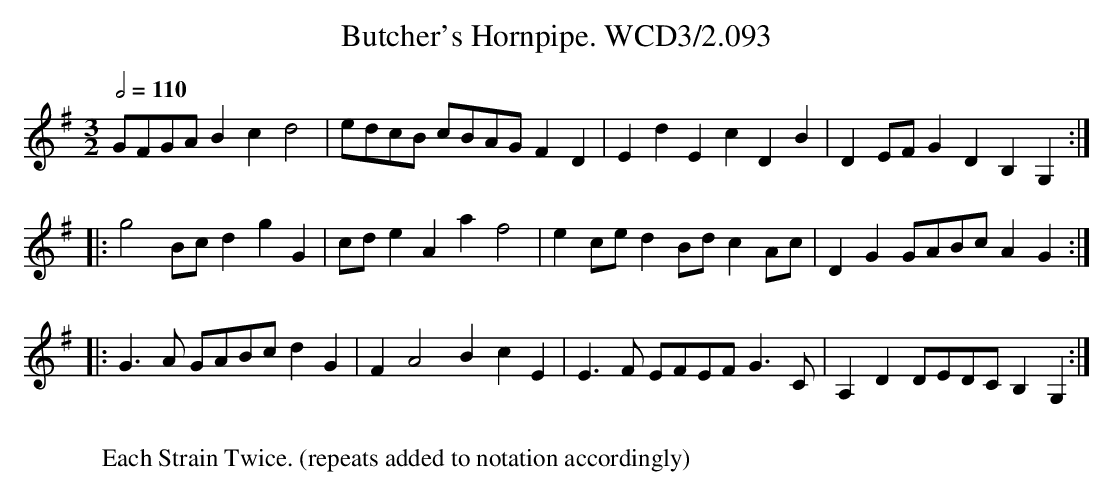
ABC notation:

X:1
T:Butcher's Hornpipe. WCD3/2.093
M:3/2
L:1/8
Q:1/2=110
K:G
GFGA B2c2 d4|edcB cBAG F2D2|E2d2 E2c2 D2B2|D2EF G2D2 B,2G,2:|
|:g4 Bcd2 g2G2|cde2 A2a2 f4|e2ce d2Bd c2Ac|D2G2 GABc A2G2:|
|:G3A GABc d2G2|F2 A4 B2 c2E2|E3F EFEF G3C|A,2D2 DEDC B,2G,2:|
W:
W:Each Strain Twice. (repeats added to notation accordingly)
